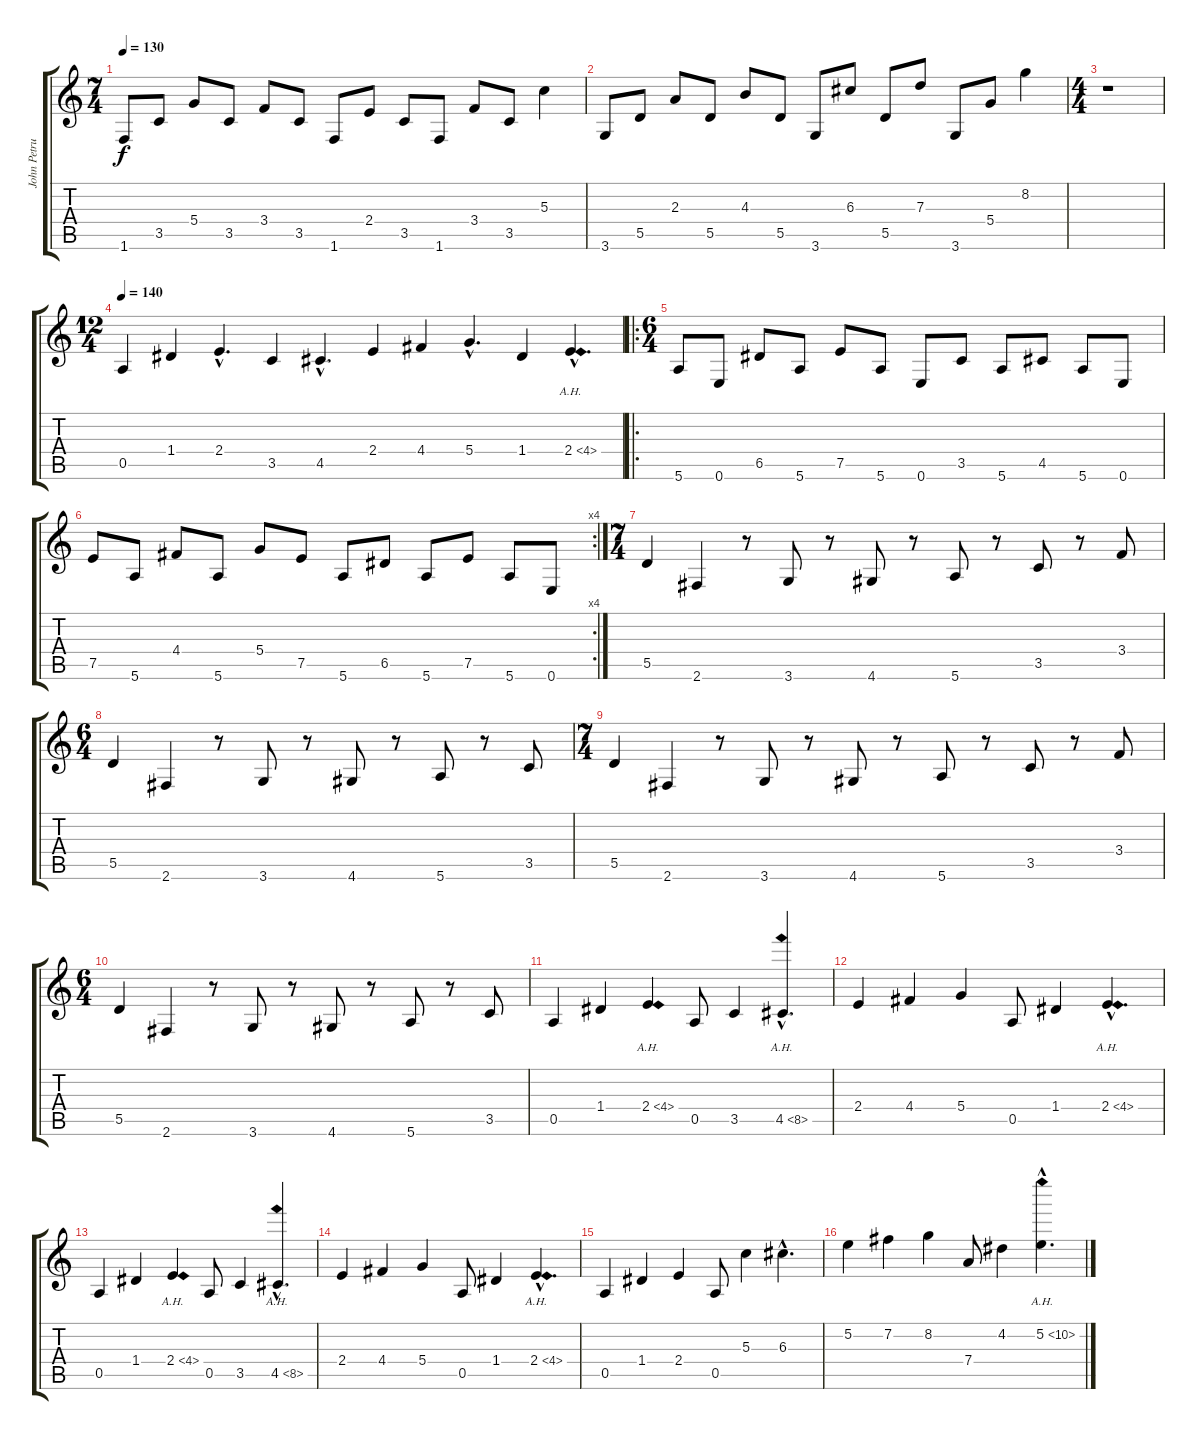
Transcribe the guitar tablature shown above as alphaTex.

\track ("John Petrucci" "John Petru") {instrument overdrivenguitar}
\staff {score tabs}
\tuning (E4 B3 G3 D3 A2 E2) {hide}
\ts (7 4)
\tempo 130
\clef g2
\ks c
1.6.8{dy f} 3.5.8 5.4.8 3.5.8 3.4.8 3.5.8 1.6.8 2.4.8 3.5.8 1.6.8 3.4.8 3.5.8 5.3.4 |
3.6.8 5.5.8 2.3.8 5.5.8 4.3.8 5.5.8 3.6.8 6.3.8 5.5.8 7.3.8 3.6.8 5.4.8 8.2.4 |
\ts (4 4)
r.1 |
\ts (12 4)
\tempo 140
0.5.4 1.4.4 2.4{hac}.4{d} 3.5.4 4.5{hac}.4{d} 2.4.4 4.4.4 5.4{hac}.4{d} 1.4.4 2.4{ah 2 hac}.4{d} |
\ro
\ts (6 4)
5.6.8 0.6.8 6.5.8 5.6.8 7.5.8 5.6.8 0.6.8 3.5.8 5.6.8 4.5.8 5.6.8 0.6.8 |
\rc 4
7.5.8 5.6.8 4.4.8 5.6.8 5.4.8 7.5.8 5.6.8 6.5.8 5.6.8 7.5.8 5.6.8 0.6.8 |
\ts (7 4)
5.5.4 2.6.4 r.8 3.6.8 r.8 4.6.8 r.8 5.6.8 r.8 3.5.8 r.8 3.4.8 |
\ts (6 4)
5.5.4 2.6.4 r.8 3.6.8 r.8 4.6.8 r.8 5.6.8 r.8 3.5.8 |
\ts (7 4)
5.5.4 2.6.4 r.8 3.6.8 r.8 4.6.8 r.8 5.6.8 r.8 3.5.8 r.8 3.4.8 |
\ts (6 4)
5.5.4 2.6.4 r.8 3.6.8 r.8 4.6.8 r.8 5.6.8 r.8 3.5.8 |
0.5.4 1.4.4 2.4{ah 2}.4 0.5.8 3.5.4 4.5{ah 4 hac}.4{d} |
2.4.4 4.4.4 5.4.4 0.5.8 1.4.4 2.4{ah 2 hac}.4{d} |
0.5.4 1.4.4 2.4{ah 2}.4 0.5.8 3.5.4 4.5{ah 4 hac}.4{d} |
2.4.4 4.4.4 5.4.4 0.5.8 1.4.4 2.4{ah 2 hac}.4{d} |
0.5.4 1.4.4 2.4.4 0.5.8 5.3.4 6.3{hac}.4{d} |
5.2.4 7.2.4 8.2.4 7.4.8 4.2.4 5.2{ah 5 hac}.4{d}
